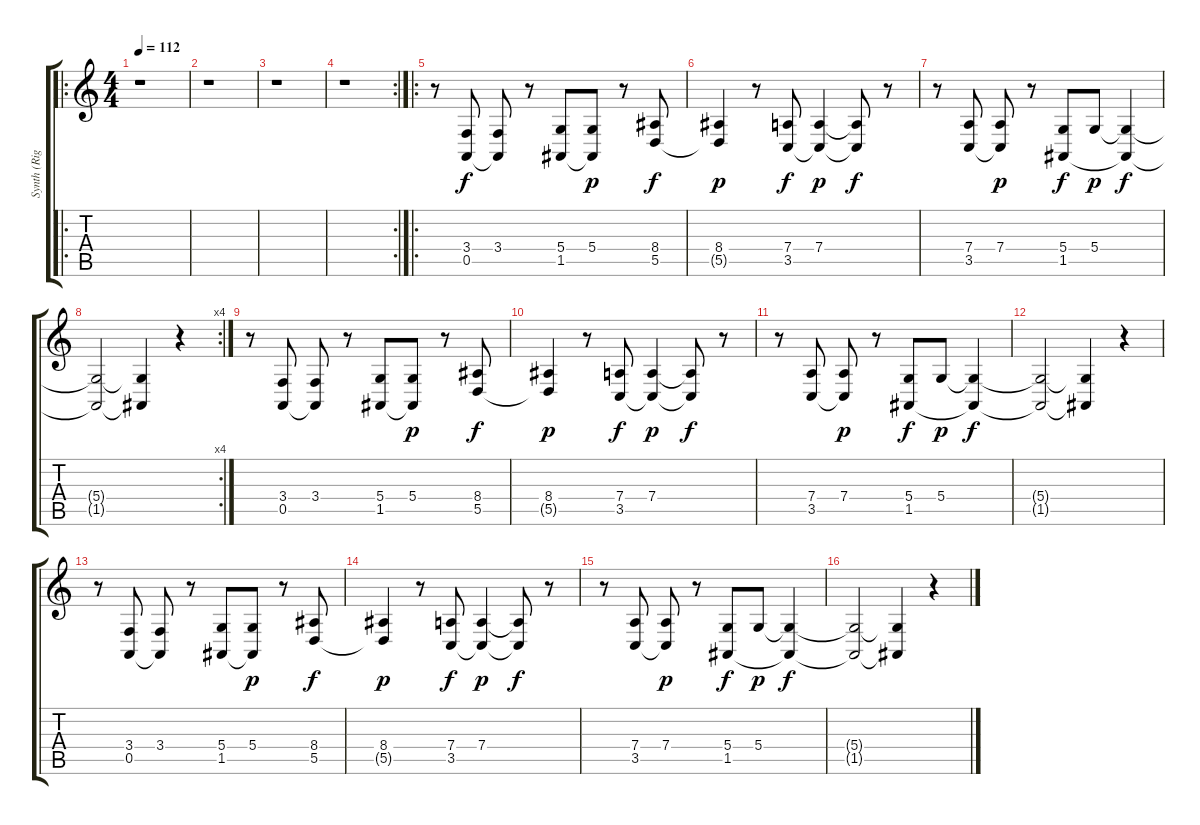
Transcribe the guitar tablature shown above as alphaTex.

\track ("Synth (Right Channel)" "Synth (Rig") {instrument fx5brightness}
\staff {score tabs}
\tuning (E4 B3 G3 D3 A2 E2) {hide}
\ro
\ts (4 4)
\tempo 112
\clef g2
\ks c
r.1{dy f instrument fx5brightness} |
r.1 |
r.1 |
\rc 2
r.1 |
\ro
r.8{balance 13} (3.4 0.5).8 (3.4 0.5{t}).8 r.8 (5.4 1.5).8 (5.4 1.5{t}).8{dy p} r.8 (8.4 5.5).8{dy f} |
(8.4 5.5{t}).4{dy p} r.8 (7.4 3.5).8{dy f} (7.4 3.5{t}).4{dy p} (7.4{t} 3.5{t}).8{dy f} r.8 |
r.8 (7.4 3.5).8 (7.4 3.5{t}).8{dy p} r.8 (5.4 1.5).8{dy f} 5.4.8{dy p balance 8} (5.4{t} 1.5{t}).4{dy f} |
\rc 4
(5.4{t} 1.5{t}).2 (5.4{t} 1.5{t}).4 r.4 |
r.8{balance 13} (3.4 0.5).8 (3.4 0.5{t}).8 r.8 (5.4 1.5).8 (5.4 1.5{t}).8{dy p} r.8 (8.4 5.5).8{dy f} |
(8.4 5.5{t}).4{dy p} r.8 (7.4 3.5).8{dy f} (7.4 3.5{t}).4{dy p} (7.4{t} 3.5{t}).8{dy f} r.8 |
r.8 (7.4 3.5).8 (7.4 3.5{t}).8{dy p} r.8 (5.4 1.5).8{dy f} 5.4.8{dy p balance 8} (5.4{t} 1.5{t}).4{dy f} |
(5.4{t} 1.5{t}).2 (5.4{t} 1.5{t}).4 r.4 |
r.8{balance 13} (3.4 0.5).8 (3.4 0.5{t}).8 r.8 (5.4 1.5).8 (5.4 1.5{t}).8{dy p} r.8 (8.4 5.5).8{dy f} |
(8.4 5.5{t}).4{dy p} r.8 (7.4 3.5).8{dy f} (7.4 3.5{t}).4{dy p} (7.4{t} 3.5{t}).8{dy f} r.8 |
r.8 (7.4 3.5).8 (7.4 3.5{t}).8{dy p} r.8 (5.4 1.5).8{dy f} 5.4.8{dy p balance 8} (5.4{t} 1.5{t}).4{dy f} |
(5.4{t} 1.5{t}).2 (5.4{t} 1.5{t}).4 r.4
